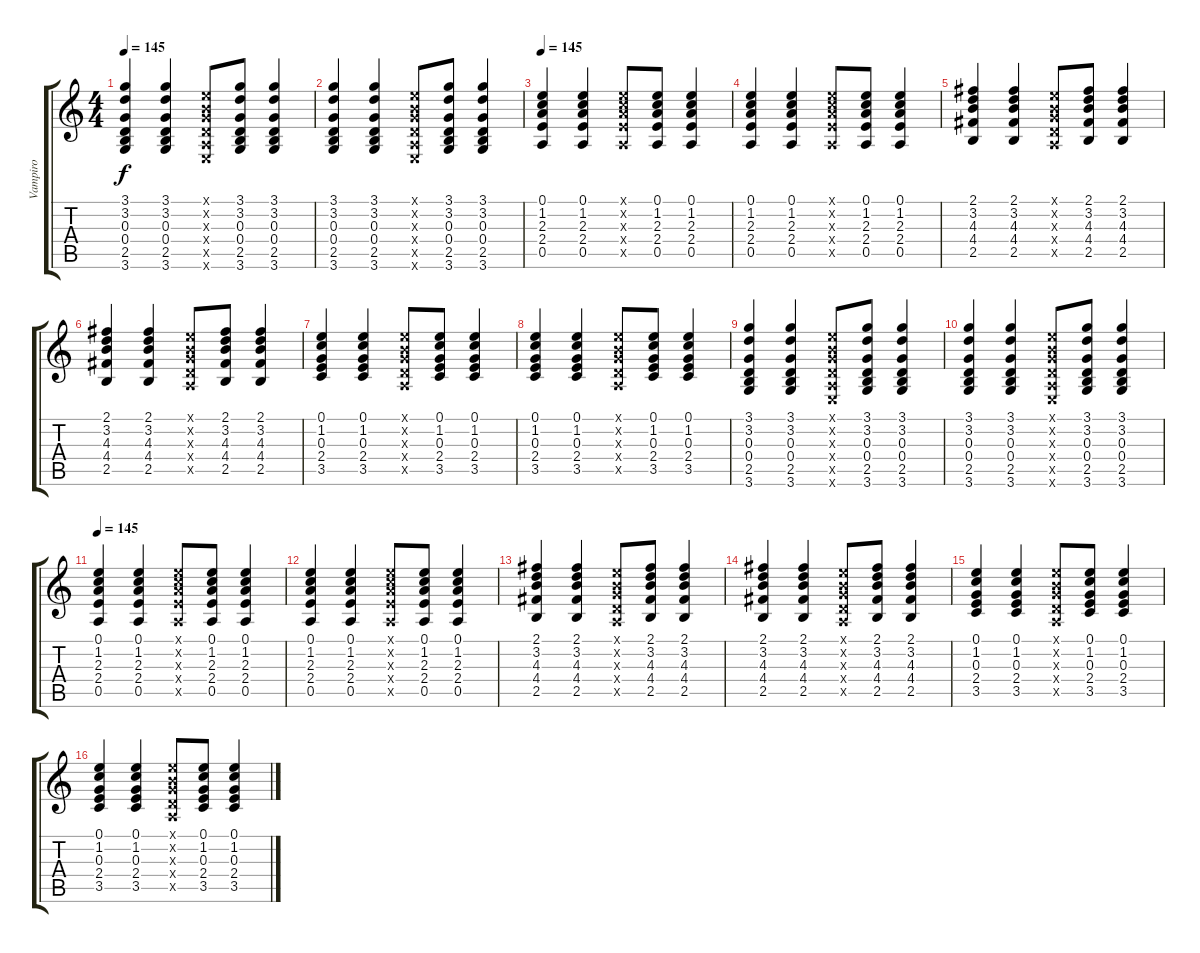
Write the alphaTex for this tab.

\track ("Vampiro" "Vampiro") {instrument acousticguitarsteel}
\staff {score tabs}
\tuning (E4 B3 G3 D3 A2 E2) {hide}
\ts (4 4)
\tempo 145
\clef g2
\ks c
(3.1 3.2 0.3 0.4 2.5 3.6).4{dy f} (3.1 3.2 0.3 0.4 2.5 3.6).4 (0.1{x} 0.2{x} 0.3{x} 0.4{x} 0.5{x} 0.6{x}).8 (3.1 3.2 0.3 0.4 2.5 3.6).8 (3.1 3.2 0.3 0.4 2.5 3.6).4 |
(3.1 3.2 0.3 0.4 2.5 3.6).4 (3.1 3.2 0.3 0.4 2.5 3.6).4 (0.1{x} 0.2{x} 0.3{x} 0.4{x} 0.5{x} 0.6{x}).8 (3.1 3.2 0.3 0.4 2.5 3.6).8 (3.1 3.2 0.3 0.4 2.5 3.6).4 |
\tempo 145
(0.1 1.2 2.3 2.4 0.5).4 (0.1 1.2 2.3 2.4 0.5).4 (0.1{x} 1.2{x} 2.3{x} 2.4{x} 0.5{x}).8 (0.1 1.2 2.3 2.4 0.5).8 (0.1 1.2 2.3 2.4 0.5).4 |
(0.1 1.2 2.3 2.4 0.5).4 (0.1 1.2 2.3 2.4 0.5).4 (0.1{x} 1.2{x} 2.3{x} 2.4{x} 0.5{x}).8 (0.1 1.2 2.3 2.4 0.5).8 (0.1 1.2 2.3 2.4 0.5).4 |
(2.1 3.2 4.3 4.4 2.5).4 (2.1 3.2 4.3 4.4 2.5).4 (0.1{x} 0.2{x} 0.3{x} 0.4{x} 0.5{x}).8 (2.1 3.2 4.3 4.4 2.5).8 (2.1 3.2 4.3 4.4 2.5).4 |
(2.1 3.2 4.3 4.4 2.5).4 (2.1 3.2 4.3 4.4 2.5).4 (0.1{x} 0.2{x} 0.3{x} 0.4{x} 0.5{x}).8 (2.1 3.2 4.3 4.4 2.5).8 (2.1 3.2 4.3 4.4 2.5).4 |
(0.1 1.2 0.3 2.4 3.5).4 (0.1 1.2 0.3 2.4 3.5).4 (0.1{x} 0.2{x} 0.3{x} 0.4{x} 0.5{x}).8 (0.1 1.2 0.3 2.4 3.5).8 (0.1 1.2 0.3 2.4 3.5).4 |
(0.1 1.2 0.3 2.4 3.5).4 (0.1 1.2 0.3 2.4 3.5).4 (0.1{x} 0.2{x} 0.3{x} 0.4{x} 0.5{x}).8 (0.1 1.2 0.3 2.4 3.5).8 (0.1 1.2 0.3 2.4 3.5).4 |
(3.1 3.2 0.3 0.4 2.5 3.6).4 (3.1 3.2 0.3 0.4 2.5 3.6).4 (0.1{x} 0.2{x} 0.3{x} 0.4{x} 0.5{x} 0.6{x}).8 (3.1 3.2 0.3 0.4 2.5 3.6).8 (3.1 3.2 0.3 0.4 2.5 3.6).4 |
(3.1 3.2 0.3 0.4 2.5 3.6).4 (3.1 3.2 0.3 0.4 2.5 3.6).4 (0.1{x} 0.2{x} 0.3{x} 0.4{x} 0.5{x} 0.6{x}).8 (3.1 3.2 0.3 0.4 2.5 3.6).8 (3.1 3.2 0.3 0.4 2.5 3.6).4 |
\tempo 145
(0.1 1.2 2.3 2.4 0.5).4 (0.1 1.2 2.3 2.4 0.5).4 (0.1{x} 1.2{x} 2.3{x} 2.4{x} 0.5{x}).8 (0.1 1.2 2.3 2.4 0.5).8 (0.1 1.2 2.3 2.4 0.5).4 |
(0.1 1.2 2.3 2.4 0.5).4 (0.1 1.2 2.3 2.4 0.5).4 (0.1{x} 1.2{x} 2.3{x} 2.4{x} 0.5{x}).8 (0.1 1.2 2.3 2.4 0.5).8 (0.1 1.2 2.3 2.4 0.5).4 |
(2.1 3.2 4.3 4.4 2.5).4 (2.1 3.2 4.3 4.4 2.5).4 (0.1{x} 0.2{x} 0.3{x} 0.4{x} 0.5{x}).8 (2.1 3.2 4.3 4.4 2.5).8 (2.1 3.2 4.3 4.4 2.5).4 |
(2.1 3.2 4.3 4.4 2.5).4 (2.1 3.2 4.3 4.4 2.5).4 (0.1{x} 0.2{x} 0.3{x} 0.4{x} 0.5{x}).8 (2.1 3.2 4.3 4.4 2.5).8 (2.1 3.2 4.3 4.4 2.5).4 |
(0.1 1.2 0.3 2.4 3.5).4 (0.1 1.2 0.3 2.4 3.5).4 (0.1{x} 0.2{x} 0.3{x} 0.4{x} 0.5{x}).8 (0.1 1.2 0.3 2.4 3.5).8 (0.1 1.2 0.3 2.4 3.5).4 |
(0.1 1.2 0.3 2.4 3.5).4 (0.1 1.2 0.3 2.4 3.5).4 (0.1{x} 0.2{x} 0.3{x} 0.4{x} 0.5{x}).8 (0.1 1.2 0.3 2.4 3.5).8 (0.1 1.2 0.3 2.4 3.5).4
